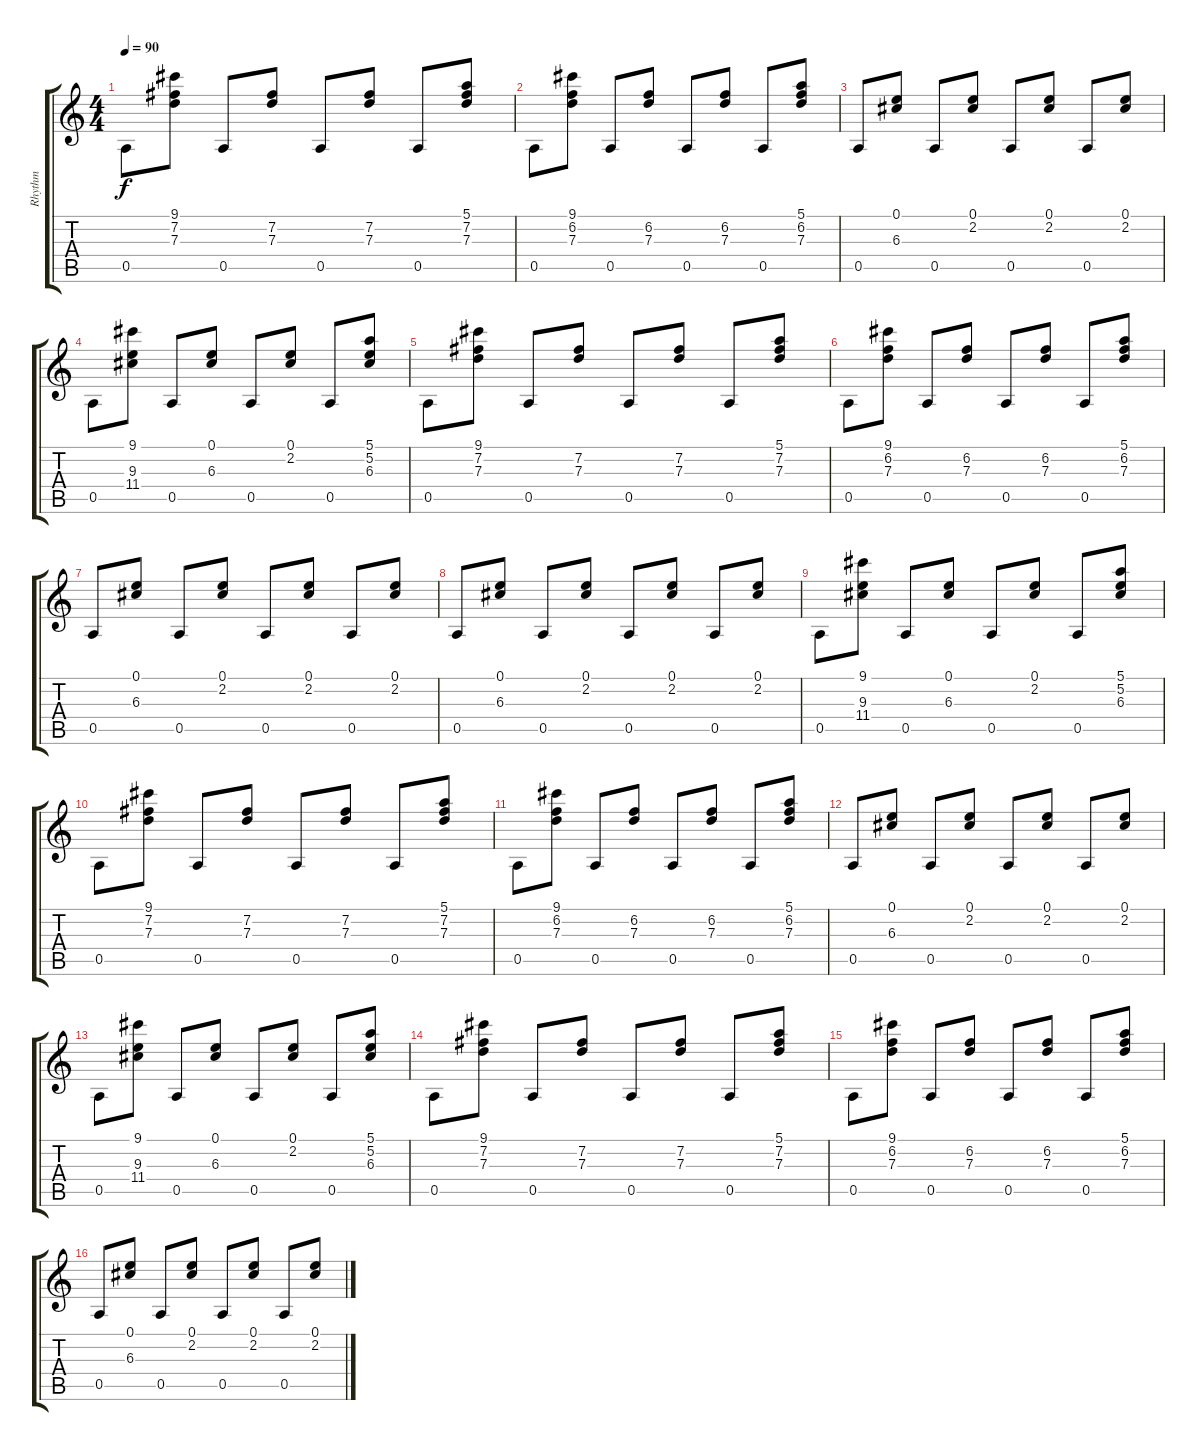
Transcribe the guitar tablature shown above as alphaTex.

\track ("Rhythm" "Rhythm") {instrument acousticguitarsteel}
\staff {score tabs}
\tuning (E4 B3 G3 D3 A2 E2) {hide}
\ts (4 4)
\tempo 90
\clef g2
\ks c
0.5.8{dy f} (9.1 7.2 7.3).8 0.5.8 (7.2 7.3).8 0.5.8 (7.2 7.3).8 0.5.8 (5.1 7.2 7.3).8 |
0.5.8 (9.1 6.2 7.3).8 0.5.8 (6.2 7.3).8 0.5.8 (6.2 7.3).8 0.5.8{volume 12} (5.1 6.2 7.3).8 |
0.5.8{volume 12} (0.1 6.3).8 0.5.8{volume 12} (0.1 2.2).8 0.5.8 (0.1 2.2).8 0.5.8 (0.1 2.2).8 |
0.5.8 (9.1 9.3 11.4).8 0.5.8 (0.1 6.3).8 0.5.8 (0.1 2.2).8 0.5.8 (5.1 5.2 6.3).8 |
0.5.8 (9.1 7.2 7.3).8 0.5.8 (7.2 7.3).8 0.5.8 (7.2 7.3).8 0.5.8 (5.1 7.2 7.3).8 |
0.5.8 (9.1 6.2 7.3).8 0.5.8 (6.2 7.3).8 0.5.8 (6.2 7.3).8 0.5.8 (5.1 6.2 7.3).8 |
0.5.8 (0.1 6.3).8 0.5.8 (0.1 2.2).8 0.5.8 (0.1 2.2).8 0.5.8 (0.1 2.2).8 |
0.5.8 (0.1 6.3).8 0.5.8 (0.1 2.2).8 0.5.8 (0.1 2.2).8 0.5.8 (0.1 2.2).8 |
0.5.8 (9.1 9.3 11.4).8 0.5.8 (0.1 6.3).8 0.5.8 (0.1 2.2).8 0.5.8 (5.1 5.2 6.3).8 |
0.5.8 (9.1 7.2 7.3).8 0.5.8 (7.2 7.3).8 0.5.8 (7.2 7.3).8 0.5.8 (5.1 7.2 7.3).8 |
0.5.8 (9.1 6.2 7.3).8 0.5.8 (6.2 7.3).8 0.5.8 (6.2 7.3).8 0.5.8 (5.1 6.2 7.3).8 |
0.5.8 (0.1 6.3).8 0.5.8 (0.1 2.2).8 0.5.8 (0.1 2.2).8 0.5.8 (0.1 2.2).8 |
0.5.8 (9.1 9.3 11.4).8 0.5.8 (0.1 6.3).8 0.5.8 (0.1 2.2).8 0.5.8 (5.1 5.2 6.3).8 |
0.5.8 (9.1 7.2 7.3).8 0.5.8 (7.2 7.3).8 0.5.8 (7.2 7.3).8 0.5.8 (5.1 7.2 7.3).8 |
0.5.8 (9.1 6.2 7.3).8 0.5.8 (6.2 7.3).8 0.5.8 (6.2 7.3).8 0.5.8 (5.1 6.2 7.3).8 |
0.5.8 (0.1 6.3).8 0.5.8 (0.1 2.2).8 0.5.8 (0.1 2.2).8 0.5.8 (0.1 2.2).8
